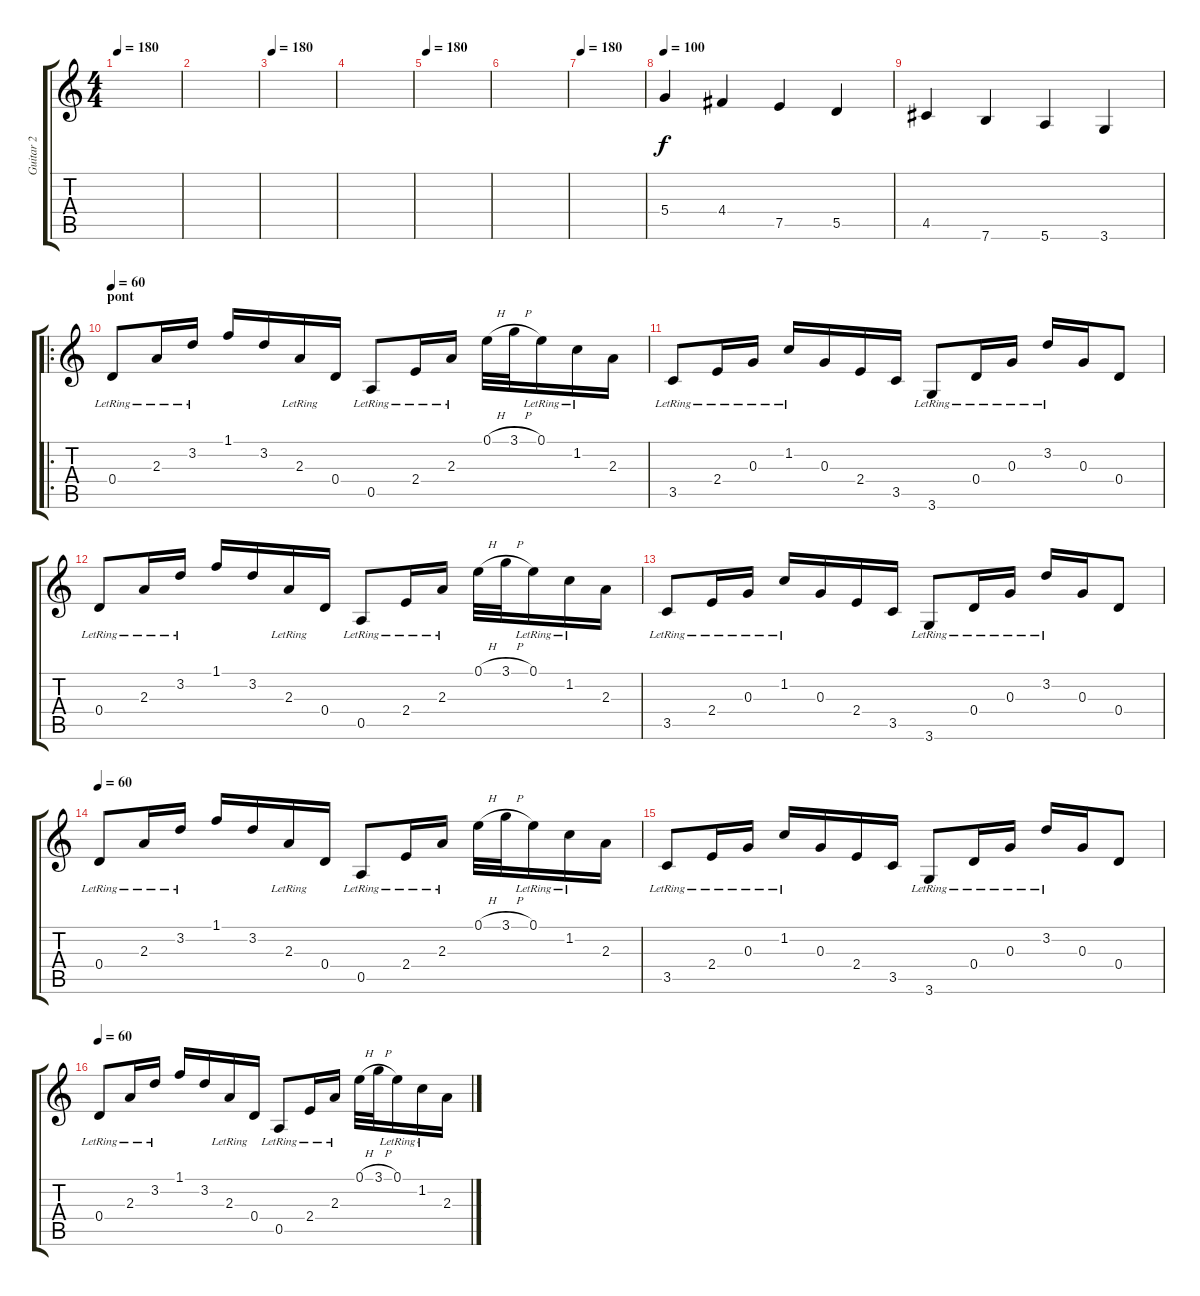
\track ("Guitar 2" "Guitar 2") {instrument overdrivenguitar}
\staff {score tabs}
\tuning (E4 B3 G3 D3 A2 E2) {hide}
\ts (4 4)
\tempo 180
\clef g2
\ks c
|
|
\tempo 180
|
|
\tempo 180
|
|
\tempo 180
|
\tempo 100
5.4.4 4.4.4 7.5.4 5.5.4 |
4.5.4 7.6.4 5.6.4 3.6.4 |
\ro
\section ("" "pont")
\tempo 60
0.4{lr}.8 2.3{lr}.16 3.2{lr}.16 1.1.16 3.2.16 2.3{lr}.16 0.4.16 0.5{lr}.8 2.4{lr}.16 2.3{lr}.16 0.1{h}.32 3.1{h}.32 0.1{lr}.16 1.2{lr}.16 2.3.16 |
3.5{lr}.8 2.4{lr}.16 0.3{lr}.16 1.2{lr}.16 0.3.16 2.4.16 3.5.16 3.6{lr}.8 0.4{lr}.16 0.3{lr}.16 3.2{lr}.16 0.3.16 0.4.8 |
0.4{lr}.8 2.3{lr}.16 3.2{lr}.16 1.1.16 3.2.16 2.3{lr}.16 0.4.16 0.5{lr}.8 2.4{lr}.16 2.3{lr}.16 0.1{h}.32 3.1{h}.32 0.1{lr}.16 1.2{lr}.16 2.3.16 |
3.5{lr}.8 2.4{lr}.16 0.3{lr}.16 1.2{lr}.16 0.3.16 2.4.16 3.5.16 3.6{lr}.8 0.4{lr}.16 0.3{lr}.16 3.2{lr}.16 0.3.16 0.4.8 |
\tempo 60
0.4{lr}.8 2.3{lr}.16 3.2{lr}.16 1.1.16 3.2.16 2.3{lr}.16 0.4.16 0.5{lr}.8 2.4{lr}.16 2.3{lr}.16 0.1{h}.32 3.1{h}.32 0.1{lr}.16 1.2{lr}.16 2.3.16 |
3.5{lr}.8 2.4{lr}.16 0.3{lr}.16 1.2{lr}.16 0.3.16 2.4.16 3.5.16 3.6{lr}.8 0.4{lr}.16 0.3{lr}.16 3.2{lr}.16 0.3.16 0.4.8 |
\tempo 60
0.4{lr}.8 2.3{lr}.16 3.2{lr}.16 1.1.16 3.2.16 2.3{lr}.16 0.4.16 0.5{lr}.8 2.4{lr}.16 2.3{lr}.16 0.1{h}.32 3.1{h}.32 0.1{lr}.16 1.2{lr}.16 2.3.16
